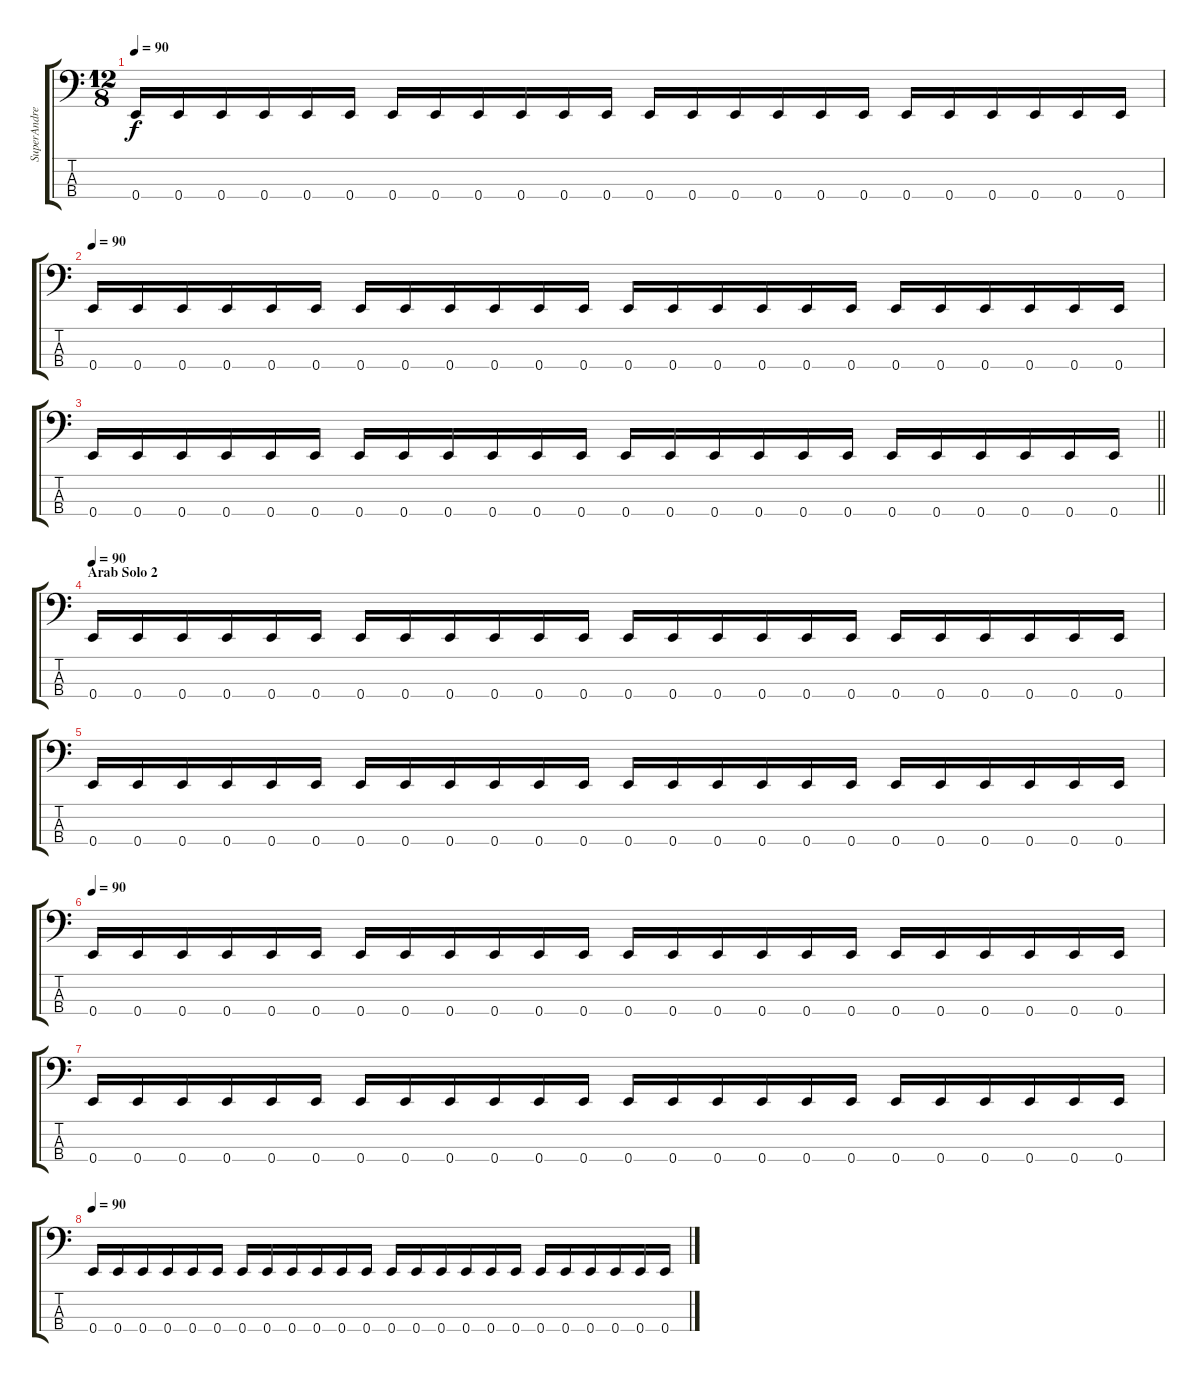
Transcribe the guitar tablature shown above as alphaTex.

\track ("SuperAndreas" "SuperAndre") {instrument electricbassfinger}
\staff {score tabs}
\tuning (G2 D2 A1 E1) {hide}
\ts (12 8)
\tempo 90
\clef f4
\ks c
0.4.16{dy f} 0.4.16 0.4.16 0.4.16 0.4.16 0.4.16 0.4.16 0.4.16 0.4.16 0.4.16 0.4.16 0.4.16 0.4.16 0.4.16 0.4.16 0.4.16 0.4.16 0.4.16 0.4.16 0.4.16 0.4.16 0.4.16 0.4.16 0.4.16 |
\tempo 90
0.4.16 0.4.16 0.4.16 0.4.16 0.4.16 0.4.16 0.4.16 0.4.16 0.4.16 0.4.16 0.4.16 0.4.16 0.4.16 0.4.16 0.4.16 0.4.16 0.4.16 0.4.16 0.4.16 0.4.16 0.4.16 0.4.16 0.4.16 0.4.16 |
\barLineRight lightlight
0.4.16 0.4.16 0.4.16 0.4.16 0.4.16 0.4.16 0.4.16 0.4.16 0.4.16 0.4.16 0.4.16 0.4.16 0.4.16 0.4.16 0.4.16 0.4.16 0.4.16 0.4.16 0.4.16 0.4.16 0.4.16 0.4.16 0.4.16 0.4.16 |
\section ("" "Arab Solo 2")
\tempo 90
0.4.16 0.4.16 0.4.16 0.4.16 0.4.16 0.4.16 0.4.16 0.4.16 0.4.16 0.4.16 0.4.16 0.4.16 0.4.16 0.4.16 0.4.16 0.4.16 0.4.16 0.4.16 0.4.16 0.4.16 0.4.16 0.4.16 0.4.16 0.4.16 |
0.4.16 0.4.16 0.4.16 0.4.16 0.4.16 0.4.16 0.4.16 0.4.16 0.4.16 0.4.16 0.4.16 0.4.16 0.4.16 0.4.16 0.4.16 0.4.16 0.4.16 0.4.16 0.4.16 0.4.16 0.4.16 0.4.16 0.4.16 0.4.16 |
\tempo 90
0.4.16 0.4.16 0.4.16 0.4.16 0.4.16 0.4.16 0.4.16 0.4.16 0.4.16 0.4.16 0.4.16 0.4.16 0.4.16 0.4.16 0.4.16 0.4.16 0.4.16 0.4.16 0.4.16 0.4.16 0.4.16 0.4.16 0.4.16 0.4.16 |
0.4.16 0.4.16 0.4.16 0.4.16 0.4.16 0.4.16 0.4.16 0.4.16 0.4.16 0.4.16 0.4.16 0.4.16 0.4.16 0.4.16 0.4.16 0.4.16 0.4.16 0.4.16 0.4.16 0.4.16 0.4.16 0.4.16 0.4.16 0.4.16 |
\tempo 90
0.4.16 0.4.16 0.4.16 0.4.16 0.4.16 0.4.16 0.4.16 0.4.16 0.4.16 0.4.16 0.4.16 0.4.16 0.4.16 0.4.16 0.4.16 0.4.16 0.4.16 0.4.16 0.4.16 0.4.16 0.4.16 0.4.16 0.4.16 0.4.16
